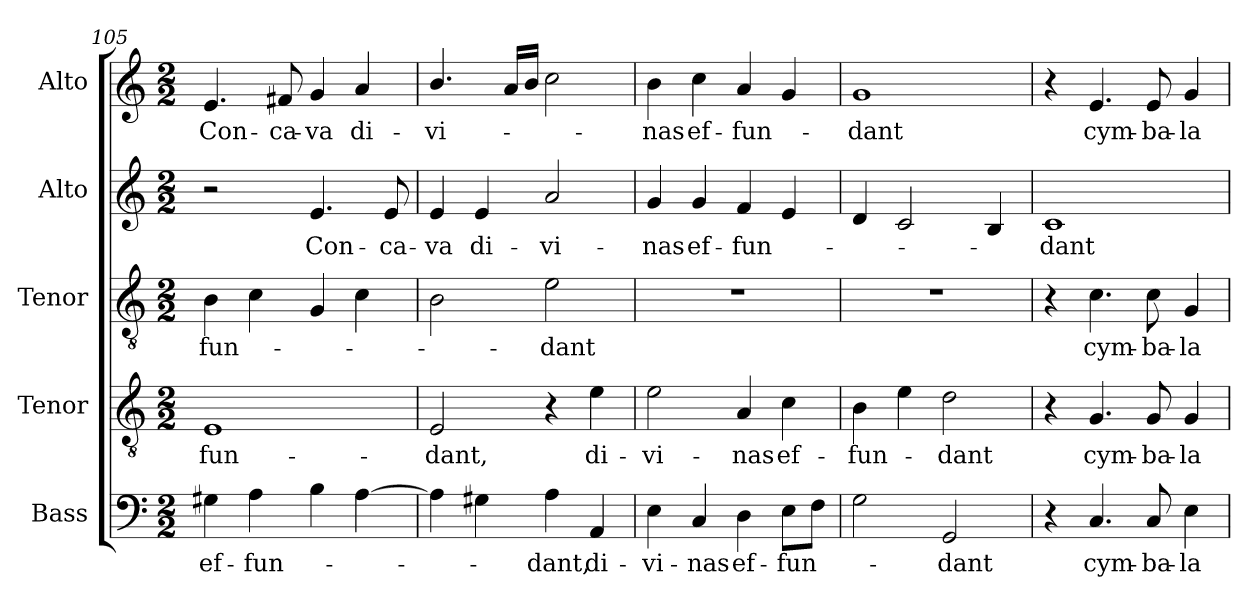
**kern	**text	**kern	**text	**kern	**text	**kern	**text	**kern	**text
*part5	*part5	*part4	*part4	*part3	*part3	*part2	*part2	*part1	*part1
*staff5	*staff5	*staff4	*staff4	*staff3	*staff3	*staff2	*staff2	*staff1	*staff1
*I"Bass	*	*I"Tenor	*	*I"Tenor	*	*I"Alto	*	*I"Alto	*
*I'B.	*	*	*	*I'T.	*	*I'A.	*	*I'A.	*
*clefF4	*	*clefGv2	*	*clefGv2	*	*clefG2	*	*clefG2	*
*	*	*ITrd7c12	*	*ITrd7c12	*	*	*	*	*
*k[]	*	*k[]	*	*k[]	*	*k[]	*	*k[]	*
*C:	*	*C:	*	*C:	*	*C:	*	*C:	*
*M2/2	*	*M2/2	*	*M2/2	*	*M2/2	*	*M2/2	*
=105	=105	=105	=105	=105	=105	=105	=105	=105	=105
!	!LO:LY:b:color=#000000	!	!	!	!	!	!	!	!
!	!	!	!LO:LY:b:color=#000000	!	!	!	!	!	!
!	!	!	!	!	!LO:LY:b:color=#000000	!	!	!	!
!	!	!	!	!	!	!	!	!	!LO:LY:b:color=#000000
4G#Xi\	ef-	1EEi	-fun-	4BBi\	-fun-	2r	.	4.ei/	Con-
!	!LO:LY:b:color=#000000	!	!	!	!	!	!	!	!
4Ai\	-fun-	.	.	4Ci\	.	.	.	.	.
!	!	!	!	!	!	!	!	!	!LO:LY:b:color=#000000
.	.	.	.	.	.	.	.	8f#Xi/	-ca-
!	!	!	!	!	!	!	!LO:LY:b:color=#000000	!	!
!	!	!	!	!	!	!	!	!	!LO:LY:b:color=#000000
4Bi\	.	.	.	4GGi/	.	4.ei/	Con-	4gi/	-va
!	!	!	!	!	!	!	!	!	!LO:LY:b:color=#000000
[4Ai\	.	.	.	4Ci\	.	.	.	4ai/	di-
!	!	!	!	!	!	!	!LO:LY:b:color=#000000	!	!
.	.	.	.	.	.	8ei/	-ca-	.	.
=106	=106	=106	=106	=106	=106	=106	=106	=106	=106
!	!	!	!LO:LY:b:color=#000000	!	!	!	!	!	!
!	!	!	!	!	!	!	!LO:LY:b:color=#000000	!	!
!	!	!	!	!	!	!	!	!	!LO:LY:b:color=#000000
4Ai\]	.	2EEi/	-dant,	2BBi\	.	4ei/	-va	4.bi/	-vi-
!	!	!	!	!	!	!	!LO:LY:b:color=#000000	!	!
4G#Xi\	.	.	.	.	.	4ei/	di-	.	.
.	.	.	.	.	.	.	.	16ai/LL	.
.	.	.	.	.	.	.	.	16bi/JJ	.
!	!LO:LY:b:color=#000000	!	!	!	!	!	!	!	!
!	!	!	!	!	!LO:LY:b:color=#000000	!	!	!	!
!	!	!	!	!	!	!	!LO:LY:b:color=#000000	!	!
4Ai\	-dant,	4r	.	2Ei\	-dant	2ai/	-vi-	2cci\	.
!	!LO:LY:b:color=#000000	!	!	!	!	!	!	!	!
!	!	!	!LO:LY:b:color=#000000	!	!	!	!	!	!
4AAi/	di-	4Ei\	di-	.	.	.	.	.	.
=107	=107	=107	=107	=107	=107	=107	=107	=107	=107
!	!LO:LY:b:color=#000000	!	!	!	!	!	!	!	!
!	!	!	!LO:LY:b:color=#000000	!	!	!	!	!	!
!	!	!	!	!	!	!	!LO:LY:b:color=#000000	!	!
!	!	!	!	!	!	!	!	!	!LO:LY:b:color=#000000
4Ei\	-vi-	2Ei\	-vi-	1r	.	4gi/	-nas	4bi\	-nas
!	!LO:LY:b:color=#000000	!	!	!	!	!	!	!	!
!	!	!	!	!	!	!	!LO:LY:b:color=#000000	!	!
!	!	!	!	!	!	!	!	!	!LO:LY:b:color=#000000
4Ci/	-nas	.	.	.	.	4gi/	ef-	4cci\	ef-
!	!LO:LY:b:color=#000000	!	!	!	!	!	!	!	!
!	!	!	!LO:LY:b:color=#000000	!	!	!	!	!	!
!	!	!	!	!	!	!	!LO:LY:b:color=#000000	!	!
!	!	!	!	!	!	!	!	!	!LO:LY:b:color=#000000
4Di\	ef-	4AAi/	-nas	.	.	4fi/	-fun-	4ai/	-fun-
!	!LO:LY:b:color=#000000	!	!	!	!	!	!	!	!
!	!	!	!LO:LY:b:color=#000000	!	!	!	!	!	!
8Ei\L	-fun-	4Ci\	ef-	.	.	4ei/	.	4gi/	.
8Fi\J	.	.	.	.	.	.	.	.	.
!!LO:PB:g=z
=108	=108	=108	=108	=108	=108	=108	=108	=108	=108
!	!	!	!LO:LY:b:color=#000000	!	!	!	!	!	!
!	!	!	!	!	!	!	!	!	!LO:LY:b:color=#000000
2Gi\	.	4BBi\	-fun-	1r	.	4di/	.	1gi	-dant
.	.	4Ei\	.	.	.	2ci/	.	.	.
!	!LO:LY:b:color=#000000	!	!	!	!	!	!	!	!
!	!	!	!LO:LY:b:color=#000000	!	!	!	!	!	!
2GGi/	-dant	2Di\	-dant	.	.	.	.	.	.
.	.	.	.	.	.	4Bi/	.	.	.
=109	=109	=109	=109	=109	=109	=109	=109	=109	=109
!	!	!	!	!	!	!	!LO:LY:b:color=#000000	!	!
4r	.	4r	.	4r	.	1ci	-dant	4r	.
!	!LO:LY:b:color=#000000	!	!	!	!	!	!	!	!
!	!	!	!LO:LY:b:color=#000000	!	!	!	!	!	!
!	!	!	!	!	!LO:LY:b:color=#000000	!	!	!	!
!	!	!	!	!	!	!	!	!	!LO:LY:b:color=#000000
4.Ci/	cym-	4.GGi/	cym-	4.Ci\	cym-	.	.	4.ei/	cym-
!	!LO:LY:b:color=#000000	!	!	!	!	!	!	!	!
!	!	!	!LO:LY:b:color=#000000	!	!	!	!	!	!
!	!	!	!	!	!LO:LY:b:color=#000000	!	!	!	!
!	!	!	!	!	!	!	!	!	!LO:LY:b:color=#000000
8Ci/	-ba-	8GGi/	-ba-	8Ci\	-ba-	.	.	8ei/	-ba-
!	!LO:LY:b:color=#000000	!	!	!	!	!	!	!	!
!	!	!	!LO:LY:b:color=#000000	!	!	!	!	!	!
!	!	!	!	!	!LO:LY:b:color=#000000	!	!	!	!
!	!	!	!	!	!	!	!	!	!LO:LY:b:color=#000000
4Ei\	-la	4GGi/	-la	4GGi/	-la	.	.	4gi/	-la
=	=	=	=	=	=	=	=	=	=
*-	*-	*-	*-	*-	*-	*-	*-	*-	*-
